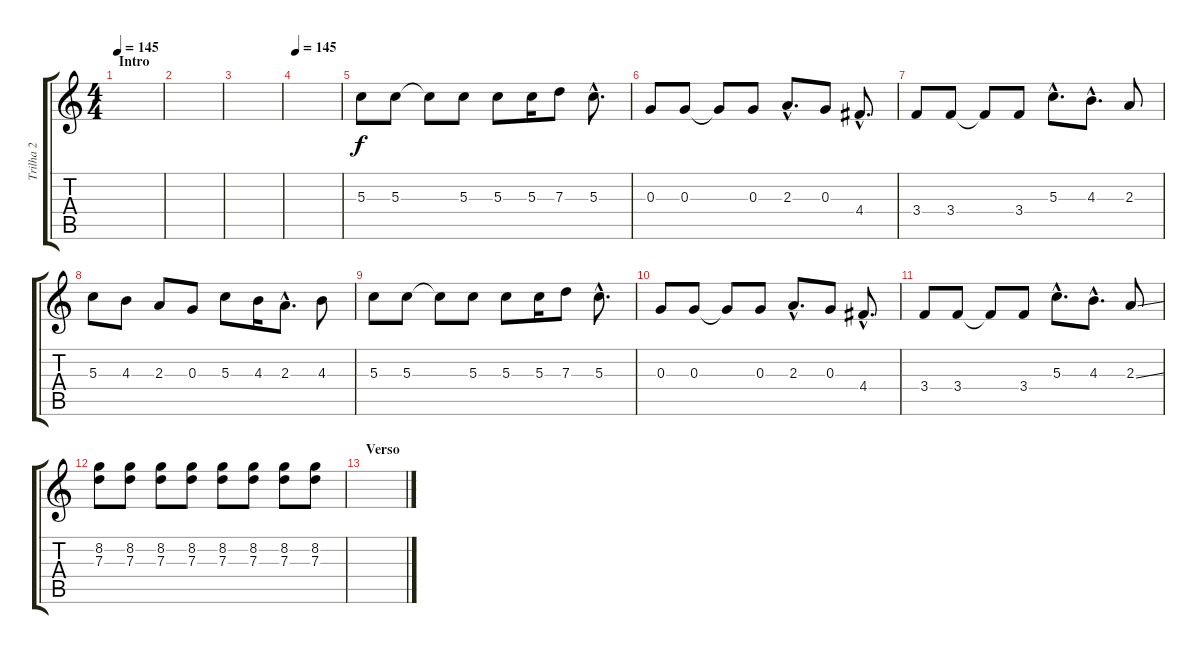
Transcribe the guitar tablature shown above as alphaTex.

\track ("Trilha 2" "Trilha 2") {instrument overdrivenguitar}
\staff {score tabs}
\tuning (E4 B3 G3 D3 A2 E2) {hide}
\ts (4 4)
\section ("" "Intro")
\tempo 145
\tempo 135
\tempo 145
\clef g2
\ks c
|
|
|
\tempo 145
|
5.3.8 5.3.8 5.3{t}.8 5.3.8 5.3.8 5.3.16 7.3.8 5.3{hac}.8{d} |
0.3.8 0.3.8 0.3{t}.8 0.3.8 2.3{hac}.8{d} 0.3.8 4.4{hac}.8{d} |
3.4.8 3.4.8 3.4{t}.8 3.4.8 5.3{hac}.8{d} 4.3{hac}.8{d} 2.3.8 |
5.3.8 4.3.8 2.3.8 0.3.8 5.3.8 4.3.16 2.3{hac}.8{d} 4.3.8 |
5.3.8 5.3.8 5.3{t}.8 5.3.8 5.3.8 5.3.16 7.3.8 5.3{hac}.8{d} |
0.3.8 0.3.8 0.3{t}.8 0.3.8 2.3{hac}.8{d} 0.3.8 4.4{hac}.8{d} |
3.4.8 3.4.8 3.4{t}.8 3.4.8 5.3{hac}.8{d} 4.3{hac}.8{d} 2.3{ss}.8 |
(8.2 7.3).8 (8.2 7.3).8 (8.2 7.3).8 (8.2 7.3).8 (8.2 7.3).8 (8.2 7.3).8 (8.2 7.3).8 (8.2 7.3).8 |
\section ("" "Verso")
